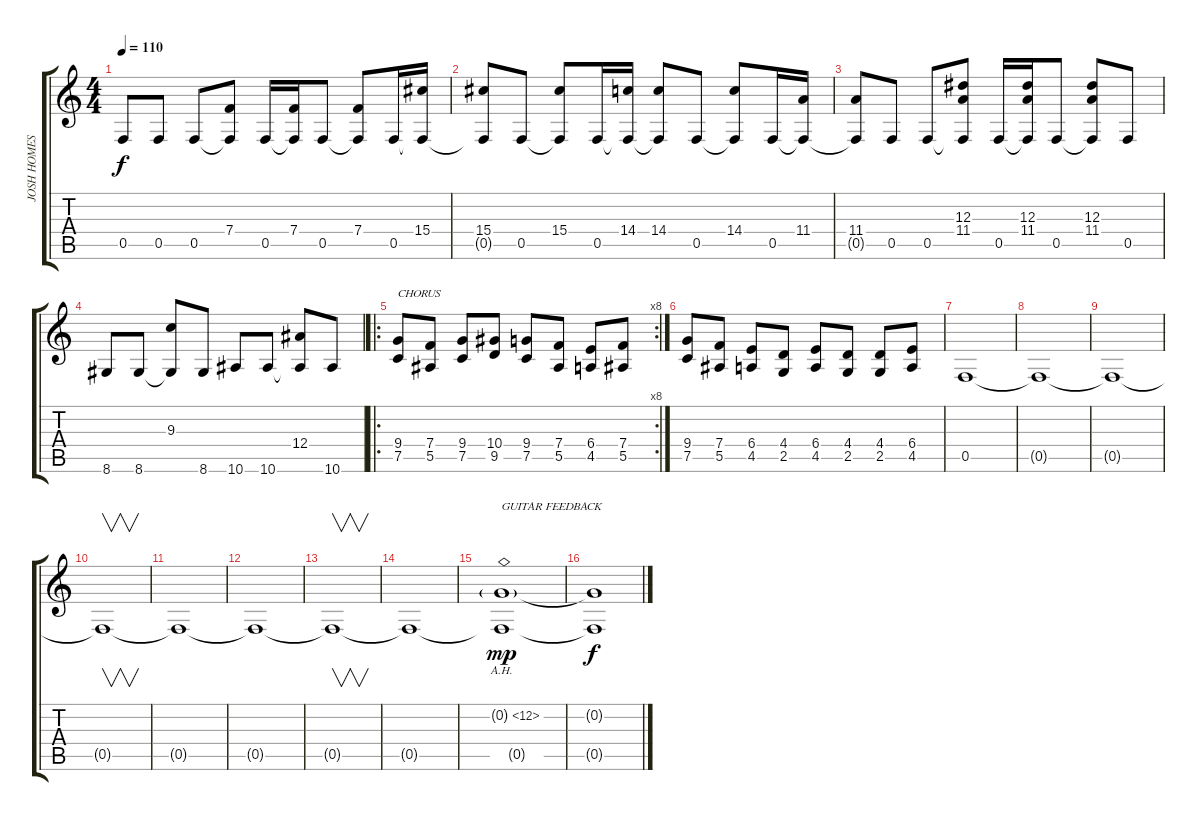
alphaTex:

\track ("JOSH HOMES (RULES)" "JOSH HOMES") {instrument distortionguitar}
\staff {score tabs}
\tuning (C4 G3 Eb3 Bb2 F2 C2) {hide}
\ts (4 4)
\tempo 110
\clef g2
\ks c
0.5.8{dy f} 0.5.8 0.5.8 (7.4 0.5{t}).8 0.5.16 (7.4 0.5{t}).16 0.5.8 (7.4 0.5{t}).8 0.5.16 (15.4 0.5{t}).16 |
(15.4 0.5{t}).8 0.5.8 (15.4 0.5{t}).8 0.5.16 (14.4 0.5{t}).16 (14.4 0.5{t}).8 0.5.8 (14.4 0.5{t}).8 0.5.16 (11.4 0.5{t}).16 |
(11.4 0.5{t}).8 0.5.8 0.5.8 (12.3 11.4 0.5{t}).8 0.5.16 (12.3 11.4 0.5{t}).16 0.5.8 (12.3 11.4 0.5{t}).8 0.5.8 |
8.6.8 8.6.8 (9.3 8.6{t}).8 8.6.8 10.6.8 10.6.8 (12.4 10.6{t}).8 10.6.8 |
\ro
\rc 8
(9.4 7.5).8{txt "CHORUS" balance 16} (7.4 5.5).8 (9.4 7.5).8 (10.4 9.5).8 (9.4 7.5).8 (7.4 5.5).8 (6.4 4.5).8 (7.4 5.5).8 |
(9.4 7.5).8 (7.4 5.5).8 (6.4 4.5).8 (4.4 2.5).8 (6.4 4.5).8 (4.4 2.5).8 (4.4 2.5).8 (6.4 4.5).8 |
0.5.1 |
0.5{t}.1 |
0.5{t}.1 |
0.5{t}.1{v} |
0.5{t}.1 |
0.5{t}.1 |
0.5{t}.1{v} |
0.5{t}.1 |
(0.2{ah 12 g} 0.5{t}).1{txt "GUITAR FEEDBACK" dy mp} |
(0.2{t} 0.5{t}).1{dy f}
